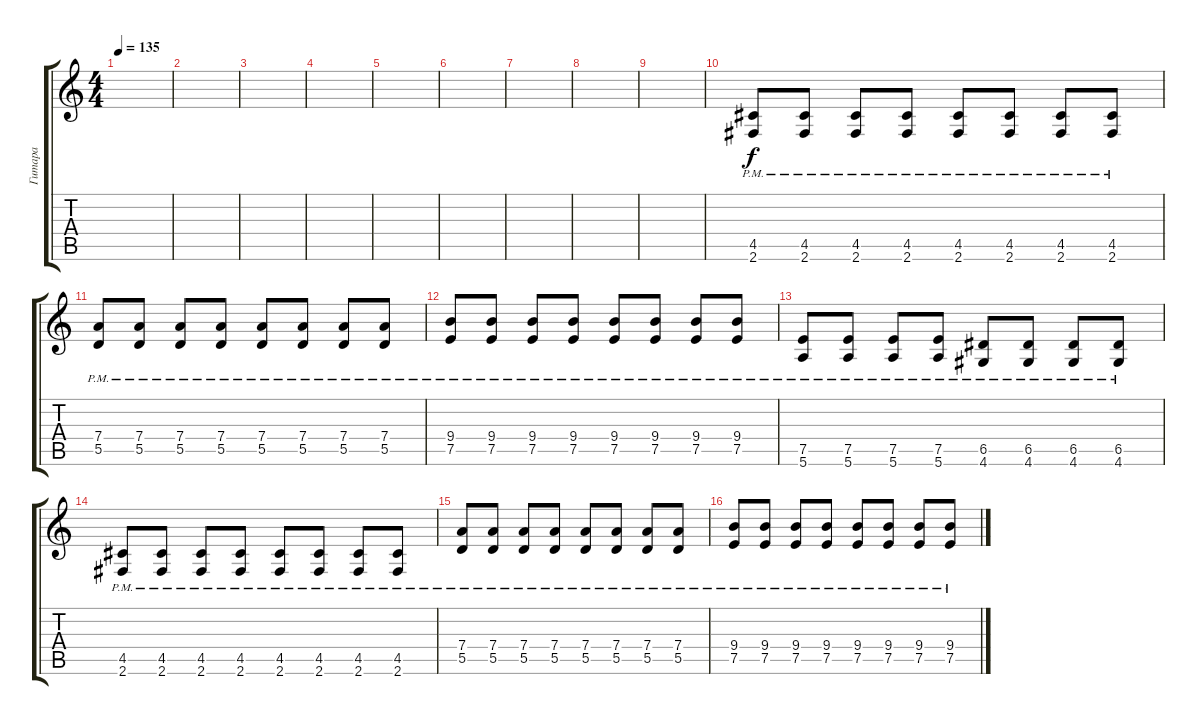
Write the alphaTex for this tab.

\track ("Гитара" "Гитара") {instrument distortionguitar}
\staff {score tabs}
\tuning (E4 B3 G3 D3 A2 E2) {hide}
\ts (4 4)
\tempo 135
\clef g2
\ks c
|
|
|
|
|
|
|
|
|
(4.5{pm} 2.6{pm}).8 (4.5{pm} 2.6{pm}).8 (4.5{pm} 2.6{pm}).8 (4.5{pm} 2.6{pm}).8 (4.5{pm} 2.6{pm}).8 (4.5{pm} 2.6{pm}).8 (4.5{pm} 2.6{pm}).8 (4.5{pm} 2.6{pm}).8 |
(7.4{pm} 5.5{pm}).8 (7.4{pm} 5.5{pm}).8 (7.4{pm} 5.5{pm}).8 (7.4{pm} 5.5{pm}).8 (7.4{pm} 5.5{pm}).8 (7.4{pm} 5.5{pm}).8 (7.4{pm} 5.5{pm}).8 (7.4{pm} 5.5{pm}).8 |
(9.4{pm} 7.5{pm}).8 (9.4{pm} 7.5{pm}).8 (9.4{pm} 7.5{pm}).8 (9.4{pm} 7.5{pm}).8 (9.4{pm} 7.5{pm}).8 (9.4{pm} 7.5{pm}).8 (9.4{pm} 7.5{pm}).8 (9.4{pm} 7.5{pm}).8 |
(7.5{pm} 5.6{pm}).8 (7.5{pm} 5.6{pm}).8 (7.5{pm} 5.6{pm}).8 (7.5{pm} 5.6{pm}).8 (6.5{pm} 4.6{pm}).8 (6.5{pm} 4.6{pm}).8 (6.5{pm} 4.6{pm}).8 (6.5{pm} 4.6{pm}).8 |
(4.5{pm} 2.6{pm}).8 (4.5{pm} 2.6{pm}).8 (4.5{pm} 2.6{pm}).8 (4.5{pm} 2.6{pm}).8 (4.5{pm} 2.6{pm}).8 (4.5{pm} 2.6{pm}).8 (4.5{pm} 2.6{pm}).8 (4.5{pm} 2.6{pm}).8 |
(7.4{pm} 5.5{pm}).8 (7.4{pm} 5.5{pm}).8 (7.4{pm} 5.5{pm}).8 (7.4{pm} 5.5{pm}).8 (7.4{pm} 5.5{pm}).8 (7.4{pm} 5.5{pm}).8 (7.4{pm} 5.5{pm}).8 (7.4{pm} 5.5{pm}).8 |
(9.4{pm} 7.5{pm}).8 (9.4{pm} 7.5{pm}).8 (9.4{pm} 7.5{pm}).8 (9.4{pm} 7.5{pm}).8 (9.4{pm} 7.5{pm}).8 (9.4{pm} 7.5{pm}).8 (9.4{pm} 7.5{pm}).8 (9.4{pm} 7.5{pm}).8
